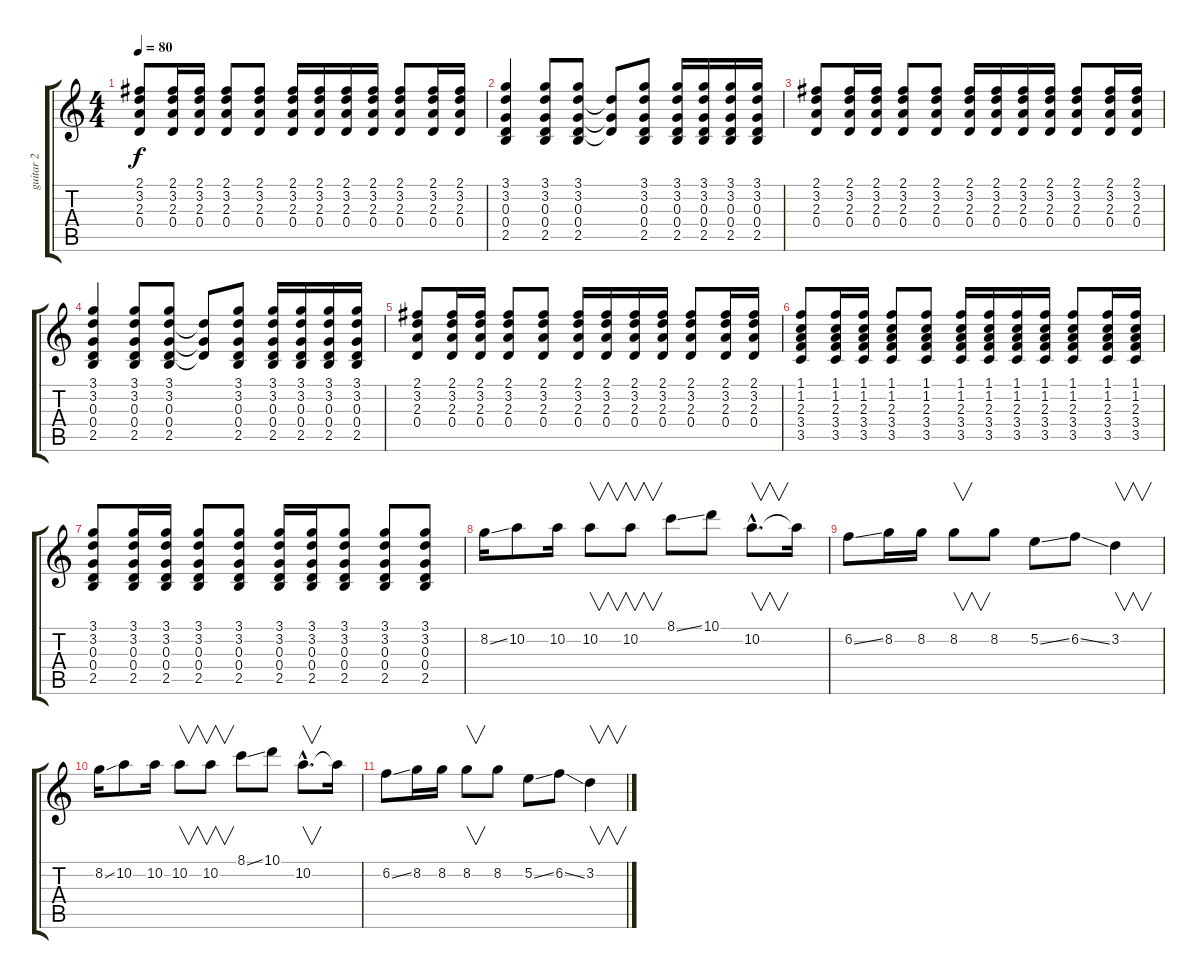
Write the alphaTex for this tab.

\track ("guitar 2 " "guitar 2 ") {instrument acousticguitarsteel}
\staff {score tabs}
\tuning (E4 B3 G3 D3 A2 D2) {hide}
\ts (4 4)
\tempo 80
\clef g2
\ks c
(2.1 3.2 2.3 0.4).8{dy f} (2.1 3.2 2.3 0.4).16 (2.1 3.2 2.3 0.4).16 (2.1 3.2 2.3 0.4).8 (2.1 3.2 2.3 0.4).8 (2.1 3.2 2.3 0.4).16 (2.1 3.2 2.3 0.4).16 (2.1 3.2 2.3 0.4).16 (2.1 3.2 2.3 0.4).16 (2.1 3.2 2.3 0.4).8 (2.1 3.2 2.3 0.4).16 (2.1 3.2 2.3 0.4).16 |
(3.1 3.2 0.3 0.4 2.5).4 (3.1 3.2 0.3 0.4 2.5).8 (3.1 3.2 0.3 0.4 2.5).8 (3.2{t} 0.3{t} 0.4{t}).8 (3.1 3.2 0.3 0.4 2.5).8 (3.1 3.2 0.3 0.4 2.5).16 (3.1 3.2 0.3 0.4 2.5).16 (3.1 3.2 0.3 0.4 2.5).16 (3.1 3.2 0.3 0.4 2.5).16 |
(2.1 3.2 2.3 0.4).8 (2.1 3.2 2.3 0.4).16 (2.1 3.2 2.3 0.4).16 (2.1 3.2 2.3 0.4).8 (2.1 3.2 2.3 0.4).8 (2.1 3.2 2.3 0.4).16 (2.1 3.2 2.3 0.4).16 (2.1 3.2 2.3 0.4).16 (2.1 3.2 2.3 0.4).16 (2.1 3.2 2.3 0.4).8 (2.1 3.2 2.3 0.4).16 (2.1 3.2 2.3 0.4).16 |
(3.1 3.2 0.3 0.4 2.5).4 (3.1 3.2 0.3 0.4 2.5).8 (3.1 3.2 0.3 0.4 2.5).8 (3.2{t} 0.3{t} 0.4{t}).8 (3.1 3.2 0.3 0.4 2.5).8 (3.1 3.2 0.3 0.4 2.5).16 (3.1 3.2 0.3 0.4 2.5).16 (3.1 3.2 0.3 0.4 2.5).16 (3.1 3.2 0.3 0.4 2.5).16 |
(2.1 3.2 2.3 0.4).8 (2.1 3.2 2.3 0.4).16 (2.1 3.2 2.3 0.4).16 (2.1 3.2 2.3 0.4).8 (2.1 3.2 2.3 0.4).8 (2.1 3.2 2.3 0.4).16 (2.1 3.2 2.3 0.4).16 (2.1 3.2 2.3 0.4).16 (2.1 3.2 2.3 0.4).16 (2.1 3.2 2.3 0.4).8 (2.1 3.2 2.3 0.4).16 (2.1 3.2 2.3 0.4).16 |
(1.1 1.2 2.3 3.4 3.5).8 (1.1 1.2 2.3 3.4 3.5).16 (1.1 1.2 2.3 3.4 3.5).16 (1.1 1.2 2.3 3.4 3.5).8 (1.1 1.2 2.3 3.4 3.5).8 (1.1 1.2 2.3 3.4 3.5).16 (1.1 1.2 2.3 3.4 3.5).16 (1.1 1.2 2.3 3.4 3.5).16 (1.1 1.2 2.3 3.4 3.5).16 (1.1 1.2 2.3 3.4 3.5).8 (1.1 1.2 2.3 3.4 3.5).16 (1.1 1.2 2.3 3.4 3.5).16 |
(3.1 3.2 0.3 0.4 2.5).8 (3.1 3.2 0.3 0.4 2.5).16 (3.1 3.2 0.3 0.4 2.5).16 (3.1 3.2 0.3 0.4 2.5).8 (3.1 3.2 0.3 0.4 2.5).8 (3.1 3.2 0.3 0.4 2.5).16 (3.1 3.2 0.3 0.4 2.5).16 (3.1 3.2 0.3 0.4 2.5).8 (3.1 3.2 0.3 0.4 2.5).8 (3.1 3.2 0.3 0.4 2.5).8 |
8.2{ss}.16 10.2.8 10.2.16 10.2.8{v} 10.2.8{v} 8.1{ss}.8 10.1.8 10.2{hac}.8{v d} 10.2{t}.16 |
6.2{ss}.8 8.2.16 8.2.16 8.2.8{v} 8.2.8 5.2{ss}.8 6.2{ss}.8 3.2.4{v} |
8.2{ss}.16 10.2.8 10.2.16 10.2.8{v} 10.2.8{v} 8.1{ss}.8 10.1.8 10.2{hac}.8{v d} 10.2{t}.16 |
6.2{ss}.8 8.2.16 8.2.16 8.2.8{v} 8.2.8 5.2{ss}.8 6.2{ss}.8 3.2.4{v}
